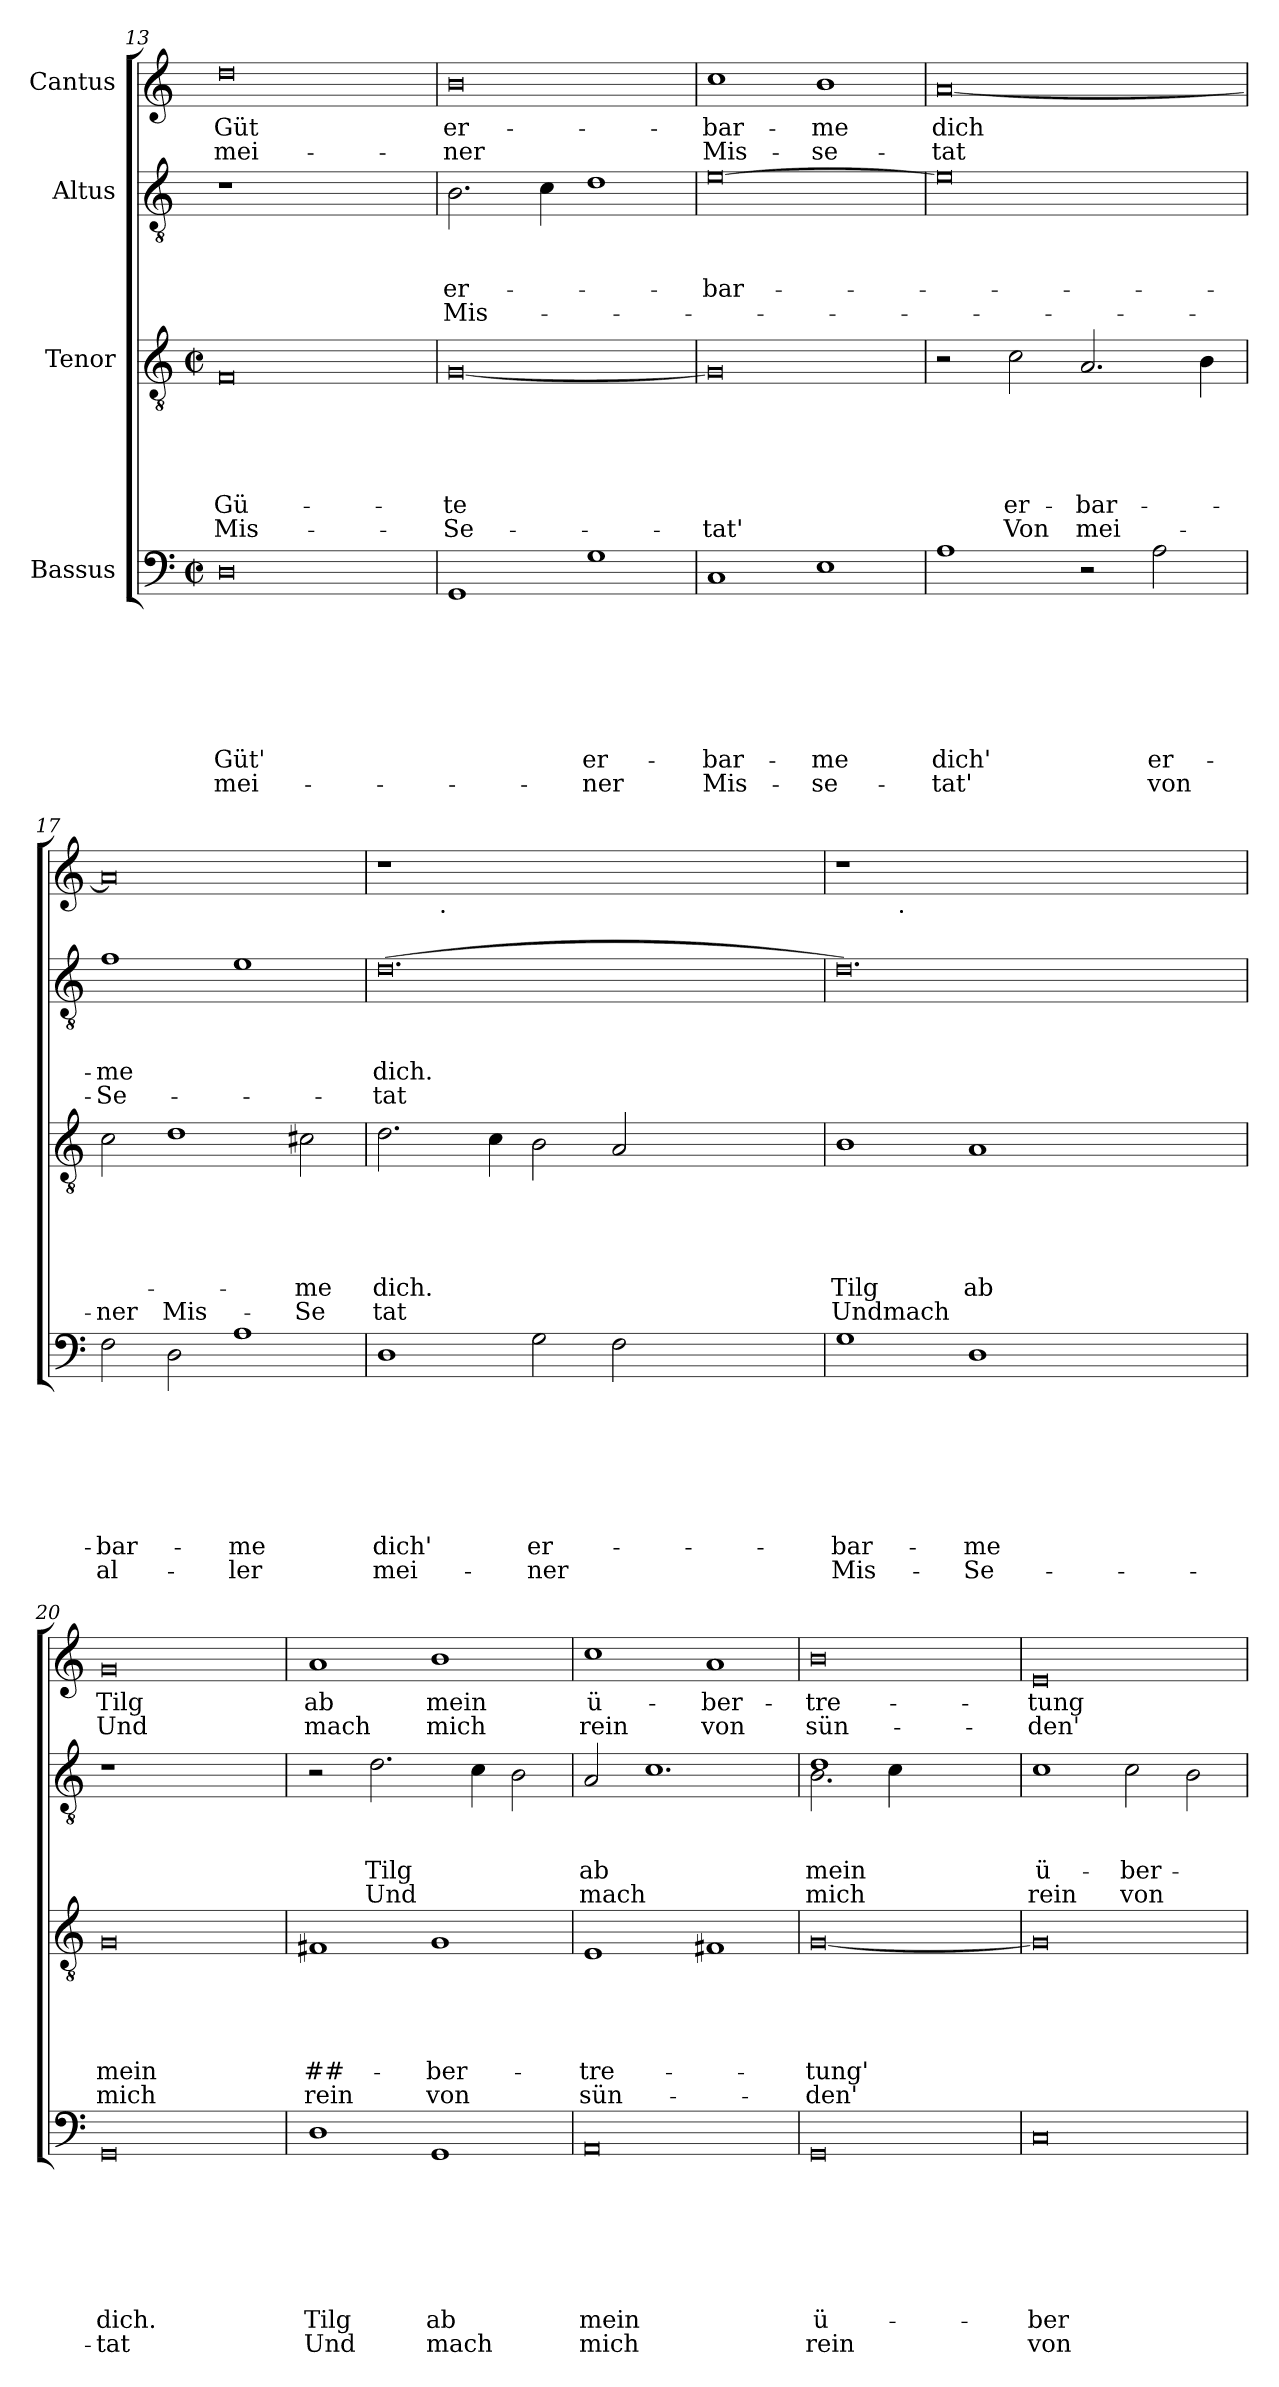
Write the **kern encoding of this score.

**kern	**text	**text	**text	**text	**text	**text	**text	**text	**kern	**text	**text	**text	**text	**text	**text	**kern	**text	**text	**text	**text	**kern	**text	**text
*part4	*part4	*part4	*part4	*part4	*part4	*part4	*part4	*part4	*part3	*part3	*part3	*part3	*part3	*part3	*part3	*part2	*part2	*part2	*part2	*part2	*part1	*part1	*part1
*staff4	*staff4	*staff4	*staff4	*staff4	*staff4	*staff4	*staff4	*staff4	*staff3	*staff3	*staff3	*staff3	*staff3	*staff3	*staff3	*staff2	*staff2	*staff2	*staff2	*staff2	*staff1	*staff1	*staff1
*I"Bassus	*	*	*	*	*	*	*	*	*I"Tenor	*	*	*	*	*	*	*I"Altus	*	*	*	*	*I"Cantus	*	*
*clefF4	*	*	*	*	*	*	*	*	*clefGv2	*	*	*	*	*	*	*clefGv2	*	*	*	*	*clefG2	*	*
*k[]	*	*	*	*	*	*	*	*	*k[]	*	*	*	*	*	*	*k[]	*	*	*	*	*k[]	*	*
*C:	*	*	*	*	*	*	*	*	*C:	*	*	*	*	*	*	*C:	*	*	*	*	*C:	*	*
*M2/2	*	*	*	*	*	*	*	*	*M2/2	*	*	*	*	*	*	*	*	*	*	*	*	*	*
*met(c|)	*	*	*	*	*	*	*	*	*met(c|)	*	*	*	*	*	*	*	*	*	*	*	*	*	*
=13	=13	=13	=13	=13	=13	=13	=13	=13	=13	=13	=13	=13	=13	=13	=13	=13	=13	=13	=13	=13	=13	=13	=13
!	!	!	!	!	!	!	!LO:LY:b	!LO:LY:b	!	!	!	!	!	!LO:LY:b	!LO:LY:b	!	!	!	!	!	!	!LO:LY:b	!LO:LY:b
0D	.	.	.	.	.	.	Güt'	mei-	0F	.	.	.	.	Gü-	Mis-	1r	.	.	.	.	0dd	Güt	mei-
.	.	.	.	.	.	.	.	.	.	.	.	.	.	.	.	1ryy	.	.	.	.	.	.	.
=14	=14	=14	=14	=14	=14	=14	=14	=14	=14	=14	=14	=14	=14	=14	=14	=14	=14	=14	=14	=14	=14	=14	=14
!	!	!	!	!	!	!	!	!	!	!	!	!	!	!LO:LY:b	!LO:LY:b	!	!	!	!LO:LY:b	!LO:LY:b	!	!LO:LY:b	!LO:LY:b
1GG	.	.	.	.	.	.	.	.	[<0G	.	.	.	.	-te	-Se-	2.B\	.	.	er-	Mis-	0b	er-	-ner
.	.	.	.	.	.	.	.	.	.	.	.	.	.	.	.	4c\	.	.	.	.	.	.	.
!	!	!	!	!	!	!	!LO:LY:b	!LO:LY:b	!	!	!	!	!	!	!	!	!	!	!	!	!	!	!
1G	.	.	.	.	.	.	er-	-ner	.	.	.	.	.	.	.	1d	.	.	.	.	.	.	.
=15	=15	=15	=15	=15	=15	=15	=15	=15	=15	=15	=15	=15	=15	=15	=15	=15	=15	=15	=15	=15	=15	=15	=15
!	!	!	!	!	!	!	!LO:LY:b	!LO:LY:b	!	!	!	!	!	!	!LO:LY:b	!	!	!	!LO:LY:b	!	!	!LO:LY:b	!LO:LY:b
1C	.	.	.	.	.	.	-bar-	Mis-	0G]	.	.	.	.	.	-tat'	[>0e	.	.	-bar-	.	1cc	-bar-	Mis-
!	!	!	!	!	!	!	!LO:LY:b:rj	!LO:LY:b:rj	!	!	!	!	!	!	!	!	!	!	!	!	!	!LO:LY:b:rj	!LO:LY:b:rj
1E	.	.	.	.	.	.	-me	-se-	.	.	.	.	.	.	.	.	.	.	.	.	1b	-me	-se-
!!LO:PB:g=z
=16	=16	=16	=16	=16	=16	=16	=16	=16	=16	=16	=16	=16	=16	=16	=16	=16	=16	=16	=16	=16	=16	=16	=16
!	!	!	!	!	!	!	!LO:LY:b	!LO:LY:b	!	!	!	!	!	!	!	!	!	!	!	!	!	!LO:LY:b	!LO:LY:b
1A	.	.	.	.	.	.	dich'	-tat'	2r	.	.	.	.	.	.	0e]	.	.	.	.	[<0a	dich	-tat
!	!	!	!	!	!	!	!	!	!	!	!	!	!	!LO:LY:b	!LO:LY:b	!	!	!	!	!	!	!	!
.	.	.	.	.	.	.	.	.	2c\	.	.	.	.	er-	Von	.	.	.	.	.	.	.	.
!	!	!	!	!	!	!	!	!	!	!	!	!	!	!LO:LY:b	!LO:LY:b	!	!	!	!	!	!	!	!
2r	.	.	.	.	.	.	.	.	2.A/	.	.	.	.	-bar-	mei-	.	.	.	.	.	.	.	.
!	!	!	!	!	!	!	!LO:LY:b	!LO:LY:b	!	!	!	!	!	!	!	!	!	!	!	!	!	!	!
2A\	.	.	.	.	.	.	er-	von	.	.	.	.	.	.	.	.	.	.	.	.	.	.	.
.	.	.	.	.	.	.	.	.	4B\	.	.	.	.	.	.	.	.	.	.	.	.	.	.
=17	=17	=17	=17	=17	=17	=17	=17	=17	=17	=17	=17	=17	=17	=17	=17	=17	=17	=17	=17	=17	=17	=17	=17
!	!	!	!	!	!	!	!LO:LY:b	!LO:LY:b	!	!	!	!	!	!	!LO:LY:b	!	!	!	!LO:LY:b	!LO:LY:b	!	!	!
2F\	.	.	.	.	.	.	-bar-	al-	2c\	.	.	.	.	.	-ner	1f	.	.	-me	-Se-	0a]	.	.
!	!	!	!	!	!	!	!	!	!	!	!	!	!	!	!LO:LY:b	!	!	!	!	!	!	!	!
2D\	.	.	.	.	.	.	.	.	1d	.	.	.	.	.	Mis-	.	.	.	.	.	.	.	.
!	!	!	!	!	!	!	!LO:LY:b	!LO:LY:b	!	!	!	!	!	!	!	!	!	!	!	!	!	!	!
1A	.	.	.	.	.	.	-me	-ler	.	.	.	.	.	.	.	1e	.	.	.	.	.	.	.
!	!	!	!	!	!	!	!	!	!	!	!	!	!	!LO:LY:b	!LO:LY:b	!	!	!	!	!	!	!	!
.	.	.	.	.	.	.	.	.	2c#X\	.	.	.	.	-me	-Se	.	.	.	.	.	.	.	.
=18	=18	=18	=18	=18	=18	=18	=18	=18	=18	=18	=18	=18	=18	=18	=18	=18	=18	=18	=18	=18	=18	=18	=18
!	!	!	!	!	!	!	!LO:LY:b	!LO:LY:b	!	!	!	!	!	!LO:LY:b	!LO:LY:b	!	!	!	!LO:LY:b	!LO:LY:b	!	!	!
*	*	*	*	*	*	*	*	*	*	*	*	*	*	*	*	*	*	*	*	*	*^	*	*
1D	.	.	.	.	.	.	dich'	mei-	2.d\	.	.	.	.	dich.	tat	(>0.d	.	.	dich.	-tat	1r	4..ryy	.	.
!	!	!	!	!	!	!	!	!	!	!	!	!	!	!	!	!	!	!	!	!	!	!LO:TX:b:t=.	!	!
.	.	.	.	.	.	.	.	.	.	.	.	.	.	.	.	.	.	.	.	.	.	1ryy	.	.
.	.	.	.	.	.	.	.	.	4c\	.	.	.	.	.	.	.	.	.	.	.	.	.	.	.
!	!	!	!	!	!	!	!LO:LY:b	!LO:LY:b	!	!	!	!	!	!	!	!	!	!	!	!	!	!	!	!
2G\	.	.	.	.	.	.	er-	-ner	2B\	.	.	.	.	.	.	.	.	.	.	.	0ryy	.	.	.
.	.	.	.	.	.	.	.	.	.	.	.	.	.	.	.	.	.	.	.	.	.	1ryy	.	.
2F\	.	.	.	.	.	.	.	.	2A/	.	.	.	.	.	.	.	.	.	.	.	.	.	.	.
1ryy	.	.	.	.	.	.	.	.	1ryy	.	.	.	.	.	.	.	.	.	.	.	.	.	.	.
.	.	.	.	.	.	.	.	.	.	.	.	.	.	.	.	.	.	.	.	.	.	2ryy	.	.
.	.	.	.	.	.	.	.	.	.	.	.	.	.	.	.	.	.	.	.	.	.	16ryy	.	.
=19	=19	=19	=19	=19	=19	=19	=19	=19	=19	=19	=19	=19	=19	=19	=19	=19	=19	=19	=19	=19	=19	=19	=19	=19
!	!	!	!	!	!	!	!LO:LY:b	!LO:LY:b	!	!	!	!	!	!LO:LY:b	!LO:LY:b	!	!	!	!	!	!	!	!	!
1G	.	.	.	.	.	.	-bar-	Mis-	1B	.	.	.	.	Tilg	Undmach	0.d)	.	.	.	.	1r	4..ryy	.	.
!	!	!	!	!	!	!	!	!	!	!	!	!	!	!	!	!	!	!	!	!	!	!LO:TX:b:t=.	!	!
.	.	.	.	.	.	.	.	.	.	.	.	.	.	.	.	.	.	.	.	.	.	1ryy	.	.
!	!	!	!	!	!	!	!LO:LY:b	!LO:LY:b	!	!	!	!	!	!LO:LY:b	!	!	!	!	!	!	!	!	!	!
1D	.	.	.	.	.	.	-me	-Se-	1A	.	.	.	.	ab	.	.	.	.	.	.	0ryy	.	.	.
.	.	.	.	.	.	.	.	.	.	.	.	.	.	.	.	.	.	.	.	.	.	1ryy	.	.
1ryy	.	.	.	.	.	.	.	.	1ryy	.	.	.	.	.	.	.	.	.	.	.	.	.	.	.
.	.	.	.	.	.	.	.	.	.	.	.	.	.	.	.	.	.	.	.	.	.	2ryy	.	.
.	.	.	.	.	.	.	.	.	.	.	.	.	.	.	.	.	.	.	.	.	.	16ryy	.	.
=20	=20	=20	=20	=20	=20	=20	=20	=20	=20	=20	=20	=20	=20	=20	=20	=20	=20	=20	=20	=20	=20	=20	=20	=20
!	!	!	!	!	!	!	!LO:LY:b	!LO:LY:b	!	!	!	!	!	!LO:LY:b	!LO:LY:b	!	!	!	!	!	!	!	!LO:LY:b	!LO:LY:b
*	*	*	*	*	*	*	*	*	*	*	*	*	*	*	*	*	*	*	*	*	*v	*v	*	*
0GG	.	.	.	.	.	.	dich.	-tat	0G	.	.	.	.	mein	mich	1r	.	.	.	.	0g	Tilg	Und
.	.	.	.	.	.	.	.	.	.	.	.	.	.	.	.	1ryy	.	.	.	.	.	.	.
=21	=21	=21	=21	=21	=21	=21	=21	=21	=21	=21	=21	=21	=21	=21	=21	=21	=21	=21	=21	=21	=21	=21	=21
!	!	!	!	!	!	!	!LO:LY:b	!LO:LY:b	!	!	!	!	!	!LO:LY:b	!LO:LY:b	!	!	!	!	!	!	!LO:LY:b	!LO:LY:b
1D	.	.	.	.	.	.	Tilg	Und	1F#X	.	.	.	.	##-	rein	2r	.	.	.	.	1a	ab	mach
!	!	!	!	!	!	!	!	!	!	!	!	!	!	!	!	!	!	!	!LO:LY:b	!LO:LY:b	!	!	!
.	.	.	.	.	.	.	.	.	.	.	.	.	.	.	.	2.d\	.	.	Tilg	Und	.	.	.
!	!	!	!	!	!	!	!LO:LY:b	!LO:LY:b	!	!	!	!	!	!LO:LY:b	!LO:LY:b	!	!	!	!	!	!	!LO:LY:b	!LO:LY:b
1GG	.	.	.	.	.	.	ab	mach	1G	.	.	.	.	-ber-	von	.	.	.	.	.	1b	mein	mich
.	.	.	.	.	.	.	.	.	.	.	.	.	.	.	.	4c\	.	.	.	.	.	.	.
.	.	.	.	.	.	.	.	.	.	.	.	.	.	.	.	2B\	.	.	.	.	.	.	.
=22	=22	=22	=22	=22	=22	=22	=22	=22	=22	=22	=22	=22	=22	=22	=22	=22	=22	=22	=22	=22	=22	=22	=22
!	!	!	!	!	!	!	!LO:LY:b	!LO:LY:b	!	!	!	!	!	!LO:LY:b	!LO:LY:b	!	!	!	!LO:LY:b	!LO:LY:b	!	!LO:LY:b	!LO:LY:b
0AA	.	.	.	.	.	.	mein	mich	1E	.	.	.	.	-tre-	sün-	2A/	.	.	ab	mach	1cc	ü-	rein
.	.	.	.	.	.	.	.	.	.	.	.	.	.	.	.	1.c	.	.	.	.	.	.	.
!	!	!	!	!	!	!	!	!	!	!	!	!	!	!	!	!	!	!	!	!	!	!LO:LY:b	!LO:LY:b
.	.	.	.	.	.	.	.	.	1F#X	.	.	.	.	.	.	.	.	.	.	.	1a	-ber-	von
!!LO:LB:g=z
=23	=23	=23	=23	=23	=23	=23	=23	=23	=23	=23	=23	=23	=23	=23	=23	=23	=23	=23	=23	=23	=23	=23	=23
!	!	!	!	!	!	!	!LO:LY:b	!LO:LY:b	!	!	!	!	!	!LO:LY:b	!LO:LY:b	!	!	!	!LO:LY:b	!LO:LY:b	!	!LO:LY:b	!LO:LY:b
*	*	*	*	*	*	*	*	*	*	*	*	*	*	*	*	*^	*	*	*	*	*	*	*
0GG	.	.	.	.	.	.	ü-	rein	[<0G	.	.	.	.	-tung'	-den'	1d	2.B\	.	.	mein	mich	0b	-tre-	sün-
.	.	.	.	.	.	.	.	.	.	.	.	.	.	.	.	.	4c\	.	.	.	.	.	.	.
.	.	.	.	.	.	.	.	.	.	.	.	.	.	.	.	1ryy	1ryy	.	.	.	.	.	.	.
=24	=24	=24	=24	=24	=24	=24	=24	=24	=24	=24	=24	=24	=24	=24	=24	=24	=24	=24	=24	=24	=24	=24	=24	=24
!	!	!	!	!	!	!	!LO:LY:b	!LO:LY:b	!	!	!	!	!	!	!	!	!	!	!	!LO:LY:b	!LO:LY:b	!	!LO:LY:b	!LO:LY:b
*	*	*	*	*	*	*	*	*	*	*	*	*	*	*	*	*v	*v	*	*	*	*	*	*	*
0C	.	.	.	.	.	.	-ber-	von	0G]	.	.	.	.	.	.	1c	.	.	ü-	rein	0e	-tung	-den'
!	!	!	!	!	!	!	!	!	!	!	!	!	!	!	!	!	!	!	!LO:LY:b	!LO:LY:b	!	!	!
.	.	.	.	.	.	.	.	.	.	.	.	.	.	.	.	2c\	.	.	-ber-	von	.	.	.
.	.	.	.	.	.	.	.	.	.	.	.	.	.	.	.	2B\	.	.	.	.	.	.	.
=	=	=	=	=	=	=	=	=	=	=	=	=	=	=	=	=	=	=	=	=	=	=	=
*-	*-	*-	*-	*-	*-	*-	*-	*-	*-	*-	*-	*-	*-	*-	*-	*-	*-	*-	*-	*-	*-	*-	*-
